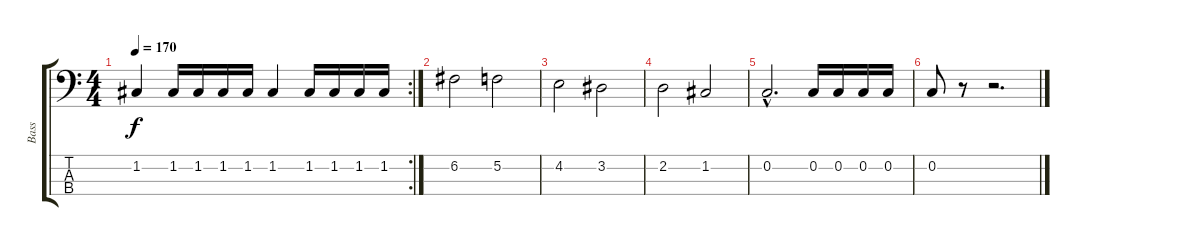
\track ("Bass" "Bass") {instrument electricbasspick}
\staff {score tabs}
\tuning (F2 C2 G1 C1) {hide}
\rc 2
\ts (4 4)
\tempo 170
\clef f4
\ks c
1.2.4{dy f} 1.2.16 1.2.16 1.2.16 1.2.16 1.2.4 1.2.16 1.2.16 1.2.16 1.2.16 |
6.2.2 5.2.2 |
4.2.2 3.2.2 |
2.2.2 1.2.2 |
0.2{hac}.2{d} 0.2.16 0.2.16 0.2.16 0.2.16 |
0.2.8 r.8 r.2{d}
